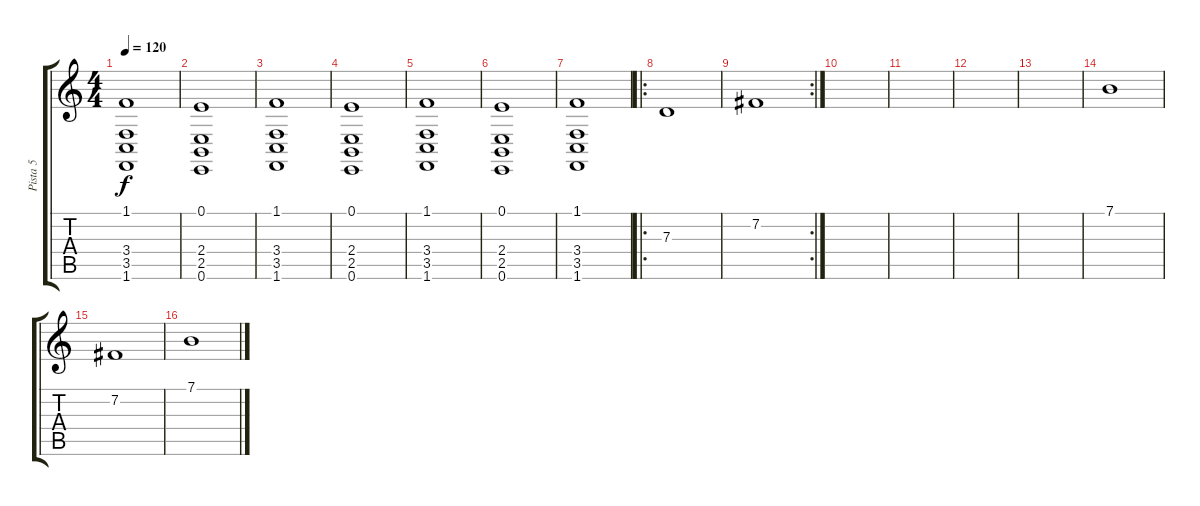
\track ("Pista 5" "Pista 5") {instrument synthstrings2}
\staff {score tabs}
\tuning (E4 B3 G3 D3 A2 E2) {hide}
\ts (4 4)
\tempo 120
\clef g2
\ks c
(1.1 3.4 3.5 1.6).1{dy f} |
(0.1 2.4 2.5 0.6).1 |
(1.1 3.4 3.5 1.6).1 |
(0.1 2.4 2.5 0.6).1 |
(1.1 3.4 3.5 1.6).1 |
(0.1 2.4 2.5 0.6).1 |
(1.1 3.4 3.5 1.6).1 |
\ro
7.3.1 |
\rc 2
7.2.1 |
|
|
|
|
7.1.1 |
7.2.1 |
7.1.1
